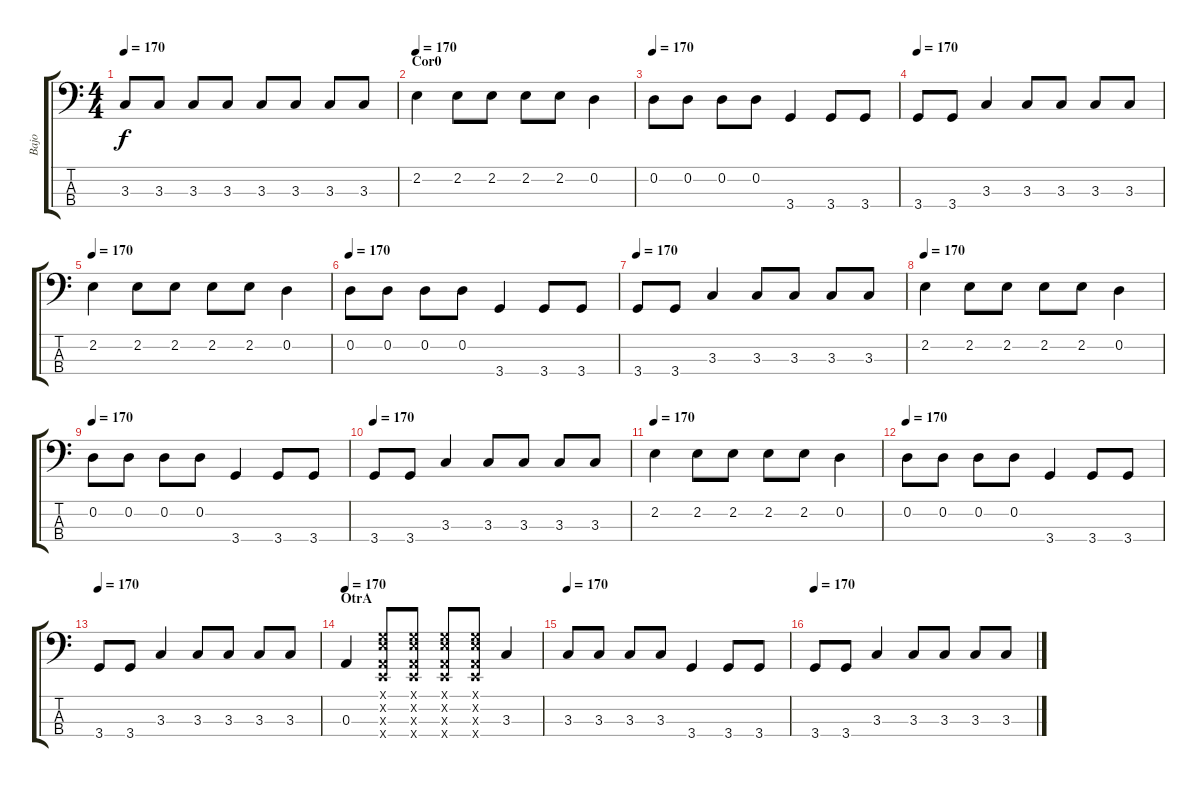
\track ("Bajo" "Bajo") {instrument electricbasspick}
\staff {score tabs}
\tuning (G2 D2 A1 E1) {hide}
\ts (4 4)
\tempo 170
\clef f4
\ks c
3.3.8{dy f} 3.3.8 3.3.8 3.3.8 3.3.8 3.3.8 3.3.8 3.3.8 |
\section ("" "Cor0")
\tempo 170
2.2.4 2.2.8 2.2.8 2.2.8 2.2.8 0.2.4 |
\tempo 170
0.2.8 0.2.8 0.2.8 0.2.8 3.4.4 3.4.8 3.4.8 |
\tempo 170
3.4.8 3.4.8 3.3.4 3.3.8 3.3.8 3.3.8 3.3.8 |
\tempo 170
2.2.4 2.2.8 2.2.8 2.2.8 2.2.8 0.2.4 |
\tempo 170
0.2.8 0.2.8 0.2.8 0.2.8 3.4.4 3.4.8 3.4.8 |
\tempo 170
3.4.8 3.4.8 3.3.4 3.3.8 3.3.8 3.3.8 3.3.8 |
\tempo 170
2.2.4 2.2.8 2.2.8 2.2.8 2.2.8 0.2.4 |
\tempo 170
0.2.8 0.2.8 0.2.8 0.2.8 3.4.4 3.4.8 3.4.8 |
\tempo 170
3.4.8 3.4.8 3.3.4 3.3.8 3.3.8 3.3.8 3.3.8 |
\tempo 170
2.2.4 2.2.8 2.2.8 2.2.8 2.2.8 0.2.4 |
\tempo 170
0.2.8 0.2.8 0.2.8 0.2.8 3.4.4 3.4.8 3.4.8 |
\tempo 170
3.4.8 3.4.8 3.3.4 3.3.8 3.3.8 3.3.8 3.3.8 |
\section ("" "OtrA")
\tempo 170
0.3.4 (0.1{x} 2.2{x} 0.3{x} 0.4{x}).8 (0.1{x} 2.2{x} 0.3{x} 0.4{x}).8 (0.1{x} 2.2{x} 0.3{x} 0.4{x}).8 (0.1{x} 2.2{x} 0.3{x} 0.4{x}).8 3.3.4 |
\tempo 170
3.3.8 3.3.8 3.3.8 3.3.8 3.4.4 3.4.8 3.4.8 |
\tempo 170
3.4.8 3.4.8 3.3.4 3.3.8 3.3.8 3.3.8 3.3.8
